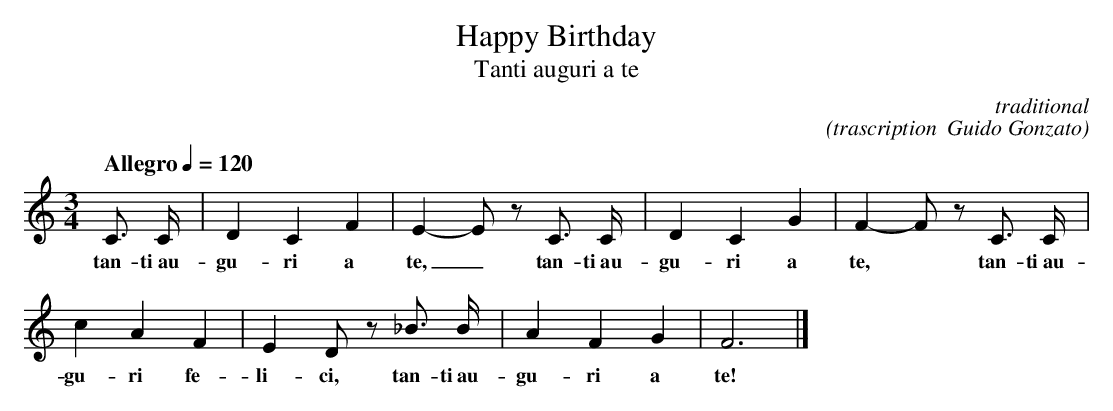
X:1
T: Happy Birthday     % title
T: Tanti auguri a te  % subtitle
C: traditional        % composer
C: (trascription  Guido Gonzato)
M: 3/4
Q: "Allegro" 1/4 = 120 % tempo
K: C
C> C | D2C2F2 | E2-E z C> C | D2C2G2 | F2-F z C> C |
w: tan- ti~au- gu- ri a te,_ tan- ti~au- gu- ri a te, * tan- ti~au-
c2A2F2 | E2D z _B> B | A2F2G2 | F6 |]
w: gu- ri fe- li- ci, tan- ti~au- gu- ri a te!
